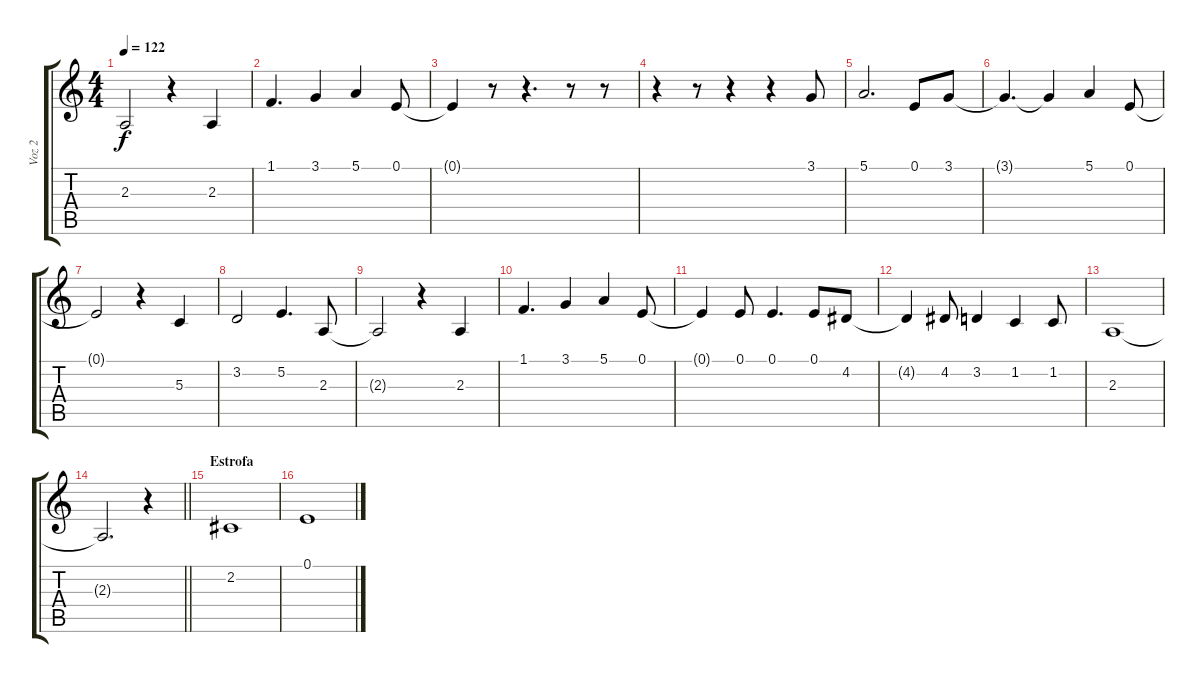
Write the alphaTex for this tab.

\track ("Voz 2" "Voz 2") {instrument synthvoice}
\staff {score tabs}
\tuning (E4 B3 G3 D3 A2 E2) {hide}
\ts (4 4)
\tempo 122
\clef g2
\ks c
2.3{t}.2{dy f} r.4 2.3.4 |
1.1.4{d} 3.1.4 5.1.4 0.1.8 |
0.1{t}.4 r.8 r.4{d} r.8 r.8 |
r.4 r.8 r.4 r.4 3.1.8 |
5.1.2{d} 0.1.8 3.1.8 |
3.1{t}.4{d} 3.1{t}.4 5.1.4 0.1.8 |
0.1{t}.2 r.4 5.3.4 |
3.2.2 5.2.4{d} 2.3.8 |
2.3{t}.2 r.4 2.3.4 |
1.1.4{d} 3.1.4 5.1.4 0.1.8 |
0.1{t}.4 0.1.8 0.1.4{d} 0.1.8 4.2.8 |
4.2{t}.4 4.2.8 3.2.4 1.2.4 1.2.8 |
2.3.1 |
\barLineRight lightlight
2.3{t}.2{d} r.4 |
\section ("" "Estrofa")
2.2.1 |
0.1.1
